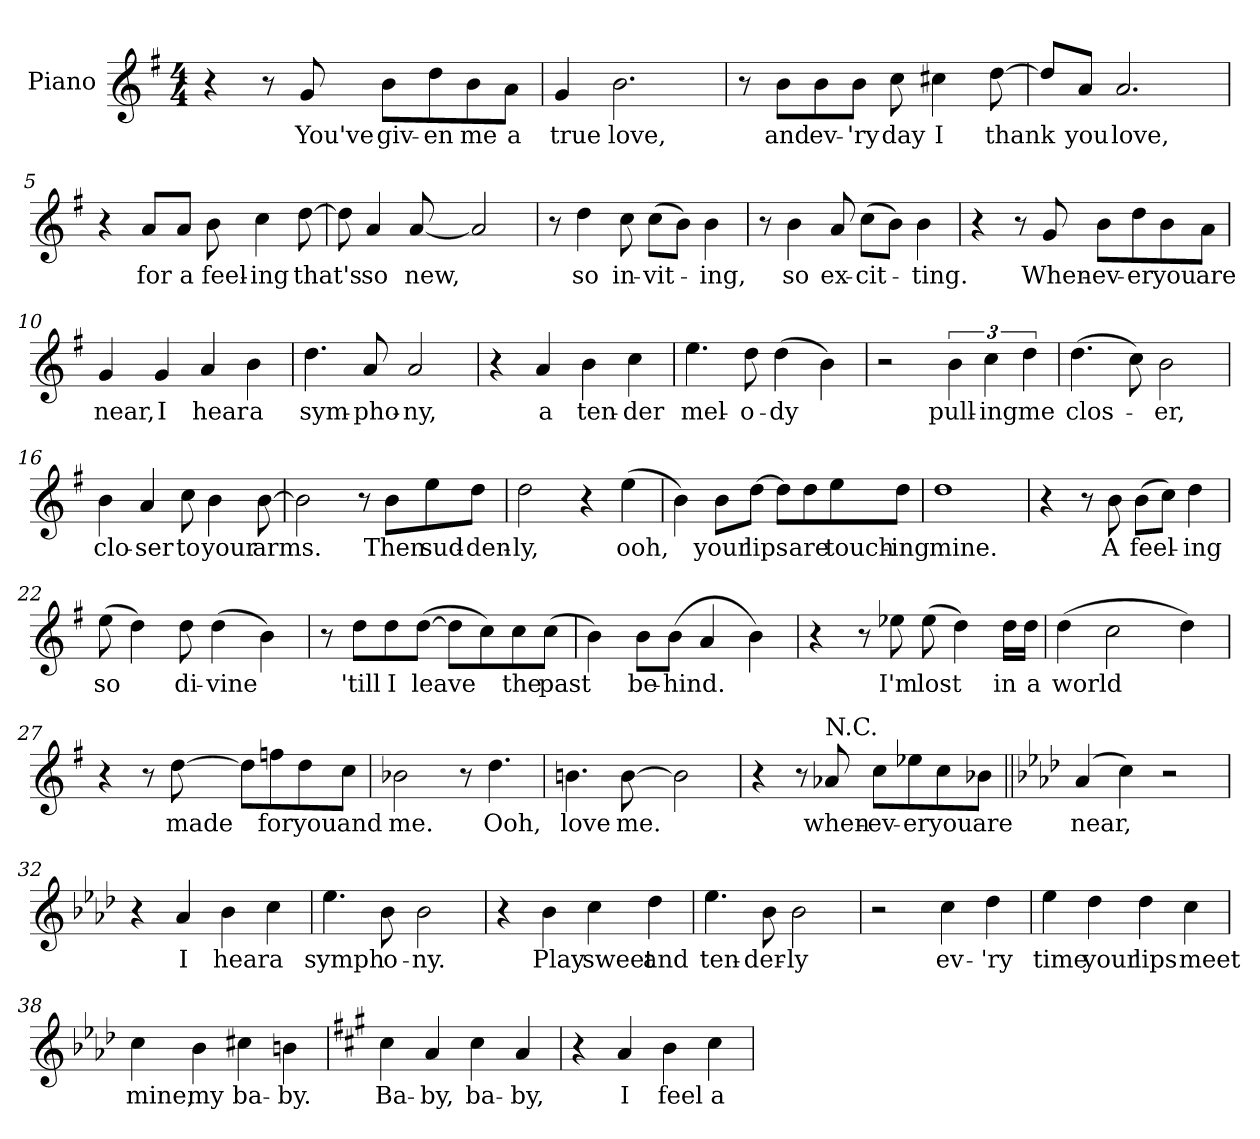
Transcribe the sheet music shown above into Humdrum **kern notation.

**kern	**text
*part1	*part1
*staff1	*staff1
*I"Piano	*
*I'Pno.	*
*clefG2	*
*k[f#]	*
*G:	*
*M4/4	*
=1	=1
4r	.
8r	.
8g/	You've
8b\L	giv-
8dd\	-en
8b\	me
8a\J	a
=2	=2
4g/	true
2.b\	love,
=3	=3
8r	.
8b\L	and
8b\	ev-
8b\J	-'ry
8cc\	day
4cc#X\	I
[8dd\	thank
=4	=4
8dd/L]	.
8a/J	you
2.a/	love,
!!LO:LB:g=z
=5	=5
4r	.
8a/L	for
8a/J	a
8b\	feel-
4cc\	-ing
[8dd\	that's
=6	=6
8dd\]	.
4a/	so
[8a/	new,
2a/]	.
=7	=7
8r	.
4dd\	so
8cc\	in-
(8cc\L	-vit-
8b\J)	.
4b\	-ing,
=8	=8
8r	.
4b\	so
8a/	ex-
(8cc\L	-cit-
8b\J)	.
4b\	-ting.
!!LO:LB:g=z
=9	=9
4r	.
8r	.
8g/	When-
8b\L	-ev-
8dd\	-er
8b\	you
8a\J	are
=10	=10
4g/	near,
4g/	I
4a/	hear
4b\	a
=11	=11
4.dd\	sym-
8a/	-pho-
2a/	-ny,
=12	=12
4r	.
4a/	a
4b\	ten-
4cc\	-der
=13	=13
4.ee\	mel-
8dd\	-o-
(4dd\	-dy
4b\)	.
!!LO:LB:g=z
=14	=14
2r	.
6b\	pull-
6cc\	-ing
6dd\	me
=15	=15
(4.dd\	clos-
8cc\)	.
2b\	-er,
=16	=16
4b\	clo-
4a/	-ser
8cc\	to
4b\	your
[8b\	arms.
=17	=17
2b\]	.
8r	.
8b\L	Then
8ee\	sud-
8dd\J	-den-
!!LO:LB:g=z
=18	=18
2dd\	-ly,
4r	.
(4ee\	ooh,
=19	=19
4b\)	.
8b\L	your
[8dd\J	lips
8dd\L]	.
8dd\	are
8ee\	touch-
8dd\J	-ing
=20	=20
1dd	mine.
=21	=21
4r	.
8r	.
8b\	A
(8b\L	feel-
8cc\J)	.
4dd\	-ing
=22	=22
(8ee\	so
4dd\)	.
8dd\	di-
(4dd\	-vine
4b\)	.
!!LO:LB:g=z
=23	=23
8r	.
8dd\L	'till
8dd\	I
([8dd\J	-leave
8dd\L]	.
8cc\)	.
8cc\	the
(8cc\J	past
=24	=24
4b\)	.
8b\L	be-
(8b\J	-hind.
4a/	.
4b\)	.
=25	=25
4r	.
8r	.
8ee-X\	I'm
(8ee-\	lost
4dd\)	.
16dd\LL	in
16dd\JJ	a
=26	=26
(4dd\	world
2cc\	.
4dd\)	.
!!LO:LB:g=z
=27	=27
4r	.
8r	.
[8dd\	made
8dd\L]	.
8ffn\	for
8dd\	you
8cc\J	and
=28	=28
2b-X\	me.
8r	.
4.dd\	Ooh,
=29	=29
4.bn\	love
[8b\	me.
2b\]	.
=30	=30
4r	.
8r	.
!LO:TX:a:t=N.C.	!
8a-X/	when-
8cc\L	-ev-
8ee-X\	-er
8cc\	you
8b-X\J	are
!!LO:LB:g=z
=31||	=31||
*k[b-e-a-d-]	*
*A-:	*
(4a-/	near,
4cc\)	.
2r	.
=32	=32
4r	.
4a-/	I
4b-\	hear
4cc\	a
=33	=33
4.ee-\	symph
8b-\	o-
2b-\	-ny.
=34	=34
4r	.
4b-\	Play
4cc\	sweet
4dd-\	and
=35	=35
4.ee-\	ten-
8b-\	-der-
2b-\	-ly
!!LO:PB:g=z
=36	=36
2r	.
4cc\	ev-
4dd-\	-'ry
=37	=37
4ee-\	time
4dd-\	your
4dd-\	lips
4cc\	meet
=38	=38
4cc\	mine,
4b-\	my
4cc#X\	ba-
4bn\	-by.
=39	=39
*k[f#c#g#]	*
*A:	*
4cc#\	Ba-
4a/	-by,
4cc#\	ba-
4a/	-by,
=40	=40
4r	.
4a/	I
4b\	feel
4cc#\	a
=	=
*-	*-
